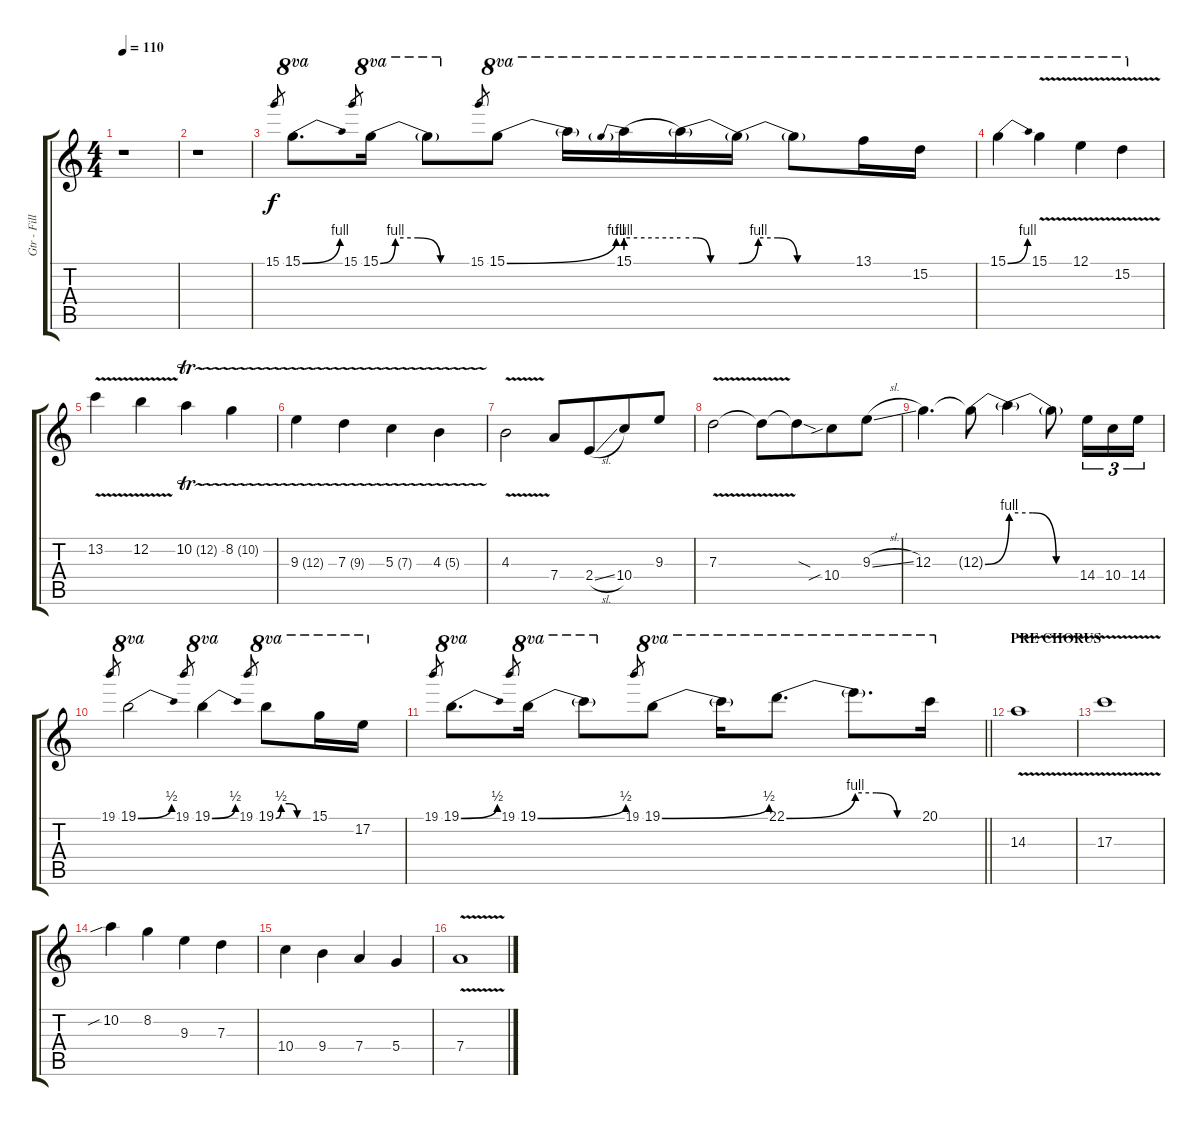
\track ("Gtr - Fills" "Gtr - Fill") {instrument overdrivenguitar}
\staff {score tabs}
\tuning (E4 B3 G3 D3 A2 E2) {hide}
\ts (4 4)
\tempo 110
\clef g2
\ks aminor
r.1{dy f} |
r.1 |
15.1.8{gr} 15.1{be (bend 0 0 60 4)}.8{d ot 8va balance 13} 15.1.8{gr} 15.1{be (custom 0 0 10 4 25 4 40 0 60 0)}.16{ot 8va} 15.1{t}.8{ot 8va} 15.1.8{gr} 15.1{be (bend 0 0 60 4)}.8{ot 8va} 15.1{t}.16{ot 8va} 15.1{be (prebend 0 4 60 4)}.16{ot 8va} 15.1{be (custom 0 4 15 4 30 0 60 0) t}.16{ot 8va} 15.1{be (custom 0 0 10 4 20 4 30 0 60 0) t}.16{ot 8va} 15.1{t}.8{ot 8va} 13.1.16{ot 8va} 15.2.16{ot 8va} |
15.1{be (bend 0 0 60 4)}.4{ot 8va} 15.1{v}.4{ot 8va} 12.1{v}.4{ot 8va} 15.2{v}.4{ot 8va} |
13.2{v}.4 12.2{v}.4 10.2{tr (12 32)}.4 8.2{tr (10 32)}.4 |
9.3{tr (12 32)}.4 7.3{tr (9 32)}.4 5.3{tr (7 16)}.4 4.3{tr (5 16)}.4 |
4.3{v}.2 7.4.8 2.4{sl}.8{beam merge} 10.4.8 9.3.8 |
7.3{v}.2 7.3{t}.8 7.3{sod t}.8{beam merge} 10.4{sib}.8 9.3{sl}.8 |
12.3.4{d} 12.3{be (bend 0 0 60 4) t}.8 12.3{be (custom 0 4 20 4 40 0 60 0) t}.4 12.3{t}.8 14.4.16{tu (3 2)} 10.4.16{tu (3 2)} 14.4.16{tu (3 2)} |
19.1.8{gr} 19.1{be (bend 0 0 60 2)}.2{ot 8va} 19.1.8{gr} 19.1{be (bend 0 0 60 2)}.4{ot 8va} 19.1.8{gr} 19.1{be (custom 0 0 10 2 25 2 40 0 60 0)}.8{ot 8va} 15.1.16{ot 8va} 17.2.16{ot 8va} |
\barLineRight lightlight
19.1.8{gr} 19.1{be (bend 0 0 60 2)}.8{d ot 8va} 19.1.8{gr} 19.1{be (bend 0 0 60 2)}.16{ot 8va} 19.1{t}.8{ot 8va} 19.1.8{gr} 19.1{be (bend 0 0 60 2)}.8{ot 8va} 19.1{t}.16{ot 8va} 22.1{be (bend 0 0 60 4)}.8{d ot 8va} 22.1{be (custom 0 4 20 4 40 0 60 0) t}.8{d ot 8va} 20.1.16{ot 8va} |
\section ("" "PRE CHORUS")
14.3{v}.1 |
17.3{v}.1 |
10.2{sib}.4 8.2.4 9.3.4 7.3.4 |
10.4.4 9.4.4 7.4.4 5.4.4 |
7.4{v}.1
